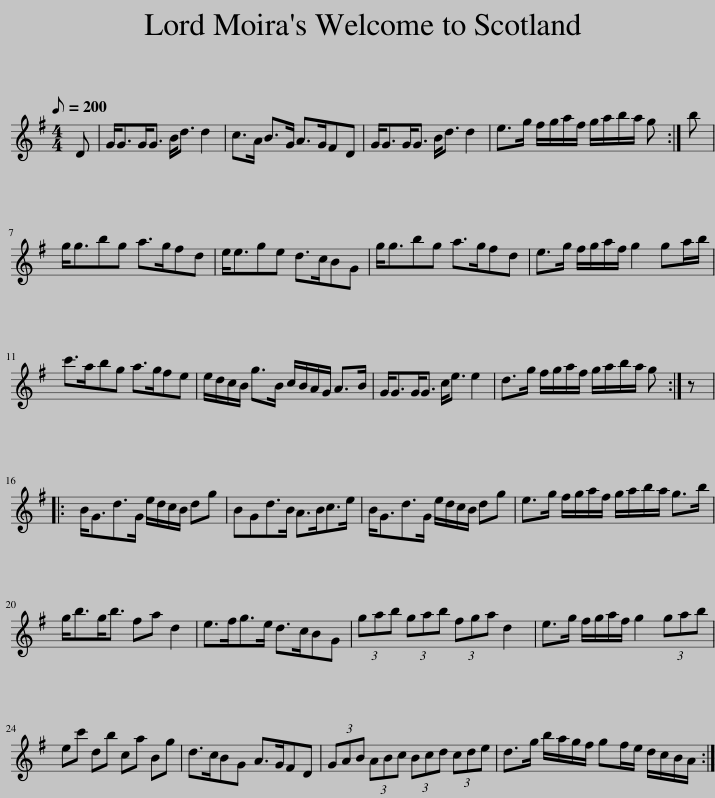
X:1
L:1/8
Q:1/8=200
M:4/4
I:linebreak $
K:G
V:1 treble
V:1
 D | G<GG<G B<d d2 | c>A B>G A>GFD | G<GG<G B<d d2 | e>g f/g/a/f/ g/a/b/a/ g :| %5
 b |$ g<gbg a>gfd | e<ege d>cBG | g<gbg a>gfd | e>g f/g/a/f/ g2 ga/b/ |$ %10
 c'>abg a>gfe | e/d/c/B/ g>B c/B/A/G/ A>B | G<GG<G c<e e2 | d>g f/g/a/f/ g/a/b/a/ g :| z |:$ %15
 B<Gd>G e/d/c/B/ dg | BGd>B A>Bc>e | B<Gd>G e/d/c/B/ dg | e>g f/g/a/f/ g/a/b/a/ g>b |$ g<bg<b fa d2 | %20
 e>fg>e d>cBG | (3gab (3gab (3fga d2 | e>g f/g/a/f/ g2 (3gab |$ ec' db ca Bg | d>cBG A>GFD | %25
 (3GAB (3ABc (3Bcd (3cde | d>g b/a/g/f/ gf/e/ d/c/B/A/ :| %27
